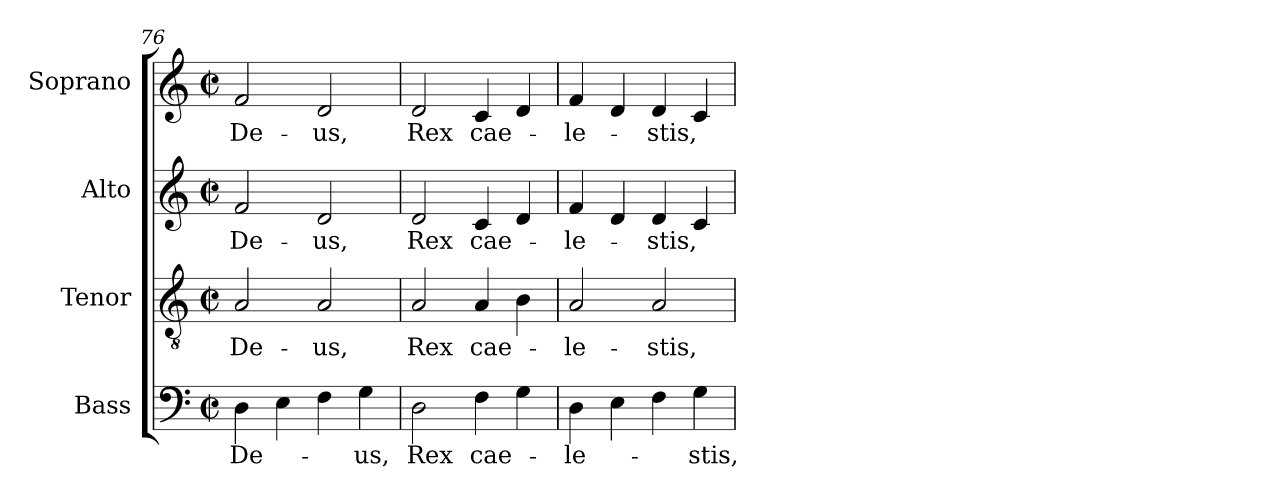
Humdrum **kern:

**kern	**text	**kern	**text	**kern	**text	**kern	**text
*part4	*part4	*part3	*part3	*part2	*part2	*part1	*part1
*staff4	*staff4	*staff3	*staff3	*staff2	*staff2	*staff1	*staff1
*I"Bass	*	*I"Tenor	*	*I"Alto	*	*I"Soprano	*
!!LO:PB:g=z
*clefF4	*	*clefGv2	*	*clefG2	*	*clefG2	*
*k[]	*	*k[]	*	*k[]	*	*k[]	*
*C:	*	*C:	*	*C:	*	*C:	*
*M2/2	*	*M2/2	*	*M2/2	*	*M2/2	*
*met(c|)	*	*met(c|)	*	*met(c|)	*	*met(c|)	*
=76	=76	=76	=76	=76	=76	=76	=76
4D\	De-	2A/	De-	2f/	De-	2f/	De-
4E\	.	.	.	.	.	.	.
4F\	.	2A/	-us,	2d/	-us,	2d/	-us,
4G\	-us,	.	.	.	.	.	.
=77	=77	=77	=77	=77	=77	=77	=77
2D\	Rex	2A/	Rex	2d/	Rex	2d/	Rex
4F\	cae-	4A/	cae-	4c/	cae-	4c/	cae-
4G\	.	4B\	.	4d/	.	4d/	.
=78	=78	=78	=78	=78	=78	=78	=78
4D\	-le-	2A/	-le-	4f/	-le-	4f/	-le-
4E\	.	.	.	4d/	.	4d/	.
4F\	.	2A/	-stis,	4d/	-stis,	4d/	-stis,
4G\	-stis,	.	.	4c/	.	4c/	.
=	=	=	=	=	=	=	=
*-	*-	*-	*-	*-	*-	*-	*-
